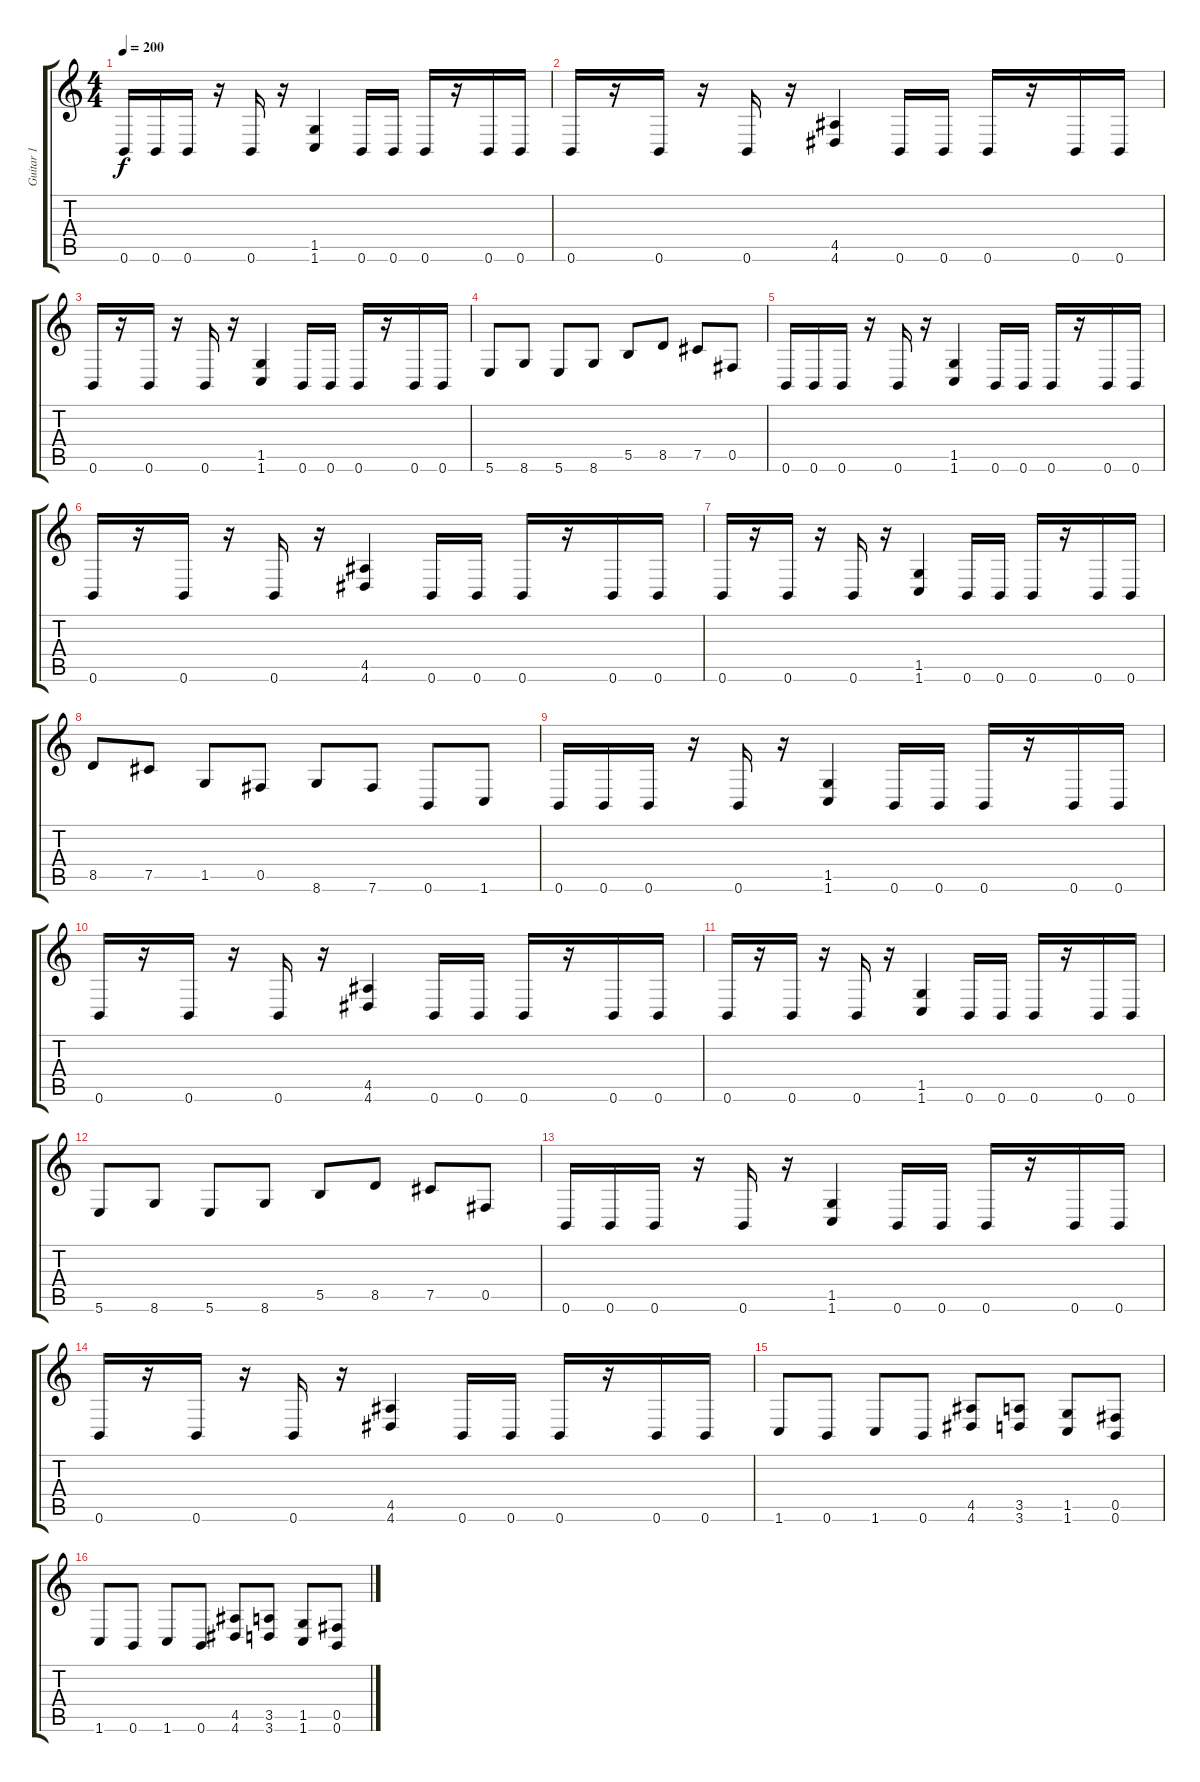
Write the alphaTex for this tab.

\track ("Guitar 1" "Guitar 1") {instrument distortionguitar}
\staff {score tabs}
\tuning (Db4 Ab3 E3 B2 Gb2 B1) {hide}
\ts (4 4)
\tempo 200
\clef g2
\ks c
0.6.16{dy f} 0.6.16 0.6.16 r.16 0.6.16 r.16 (1.5 1.6).4 0.6.16 0.6.16 0.6.16 r.16 0.6.16 0.6.16 |
0.6.16 r.16 0.6.16 r.16 0.6.16 r.16 (4.5 4.6).4 0.6.16 0.6.16 0.6.16 r.16 0.6.16 0.6.16 |
0.6.16 r.16 0.6.16 r.16 0.6.16 r.16 (1.5 1.6).4 0.6.16 0.6.16 0.6.16 r.16 0.6.16 0.6.16 |
5.6.8 8.6.8 5.6.8 8.6.8 5.5.8 8.5.8 7.5.8 0.5.8 |
0.6.16 0.6.16 0.6.16 r.16 0.6.16 r.16 (1.5 1.6).4 0.6.16 0.6.16 0.6.16 r.16 0.6.16 0.6.16 |
0.6.16 r.16 0.6.16 r.16 0.6.16 r.16 (4.5 4.6).4 0.6.16 0.6.16 0.6.16 r.16 0.6.16 0.6.16 |
0.6.16 r.16 0.6.16 r.16 0.6.16 r.16 (1.5 1.6).4 0.6.16 0.6.16 0.6.16 r.16 0.6.16 0.6.16 |
8.5.8 7.5.8 1.5.8 0.5.8 8.6.8 7.6.8 0.6.8 1.6.8 |
0.6.16 0.6.16 0.6.16 r.16 0.6.16 r.16 (1.5 1.6).4 0.6.16 0.6.16 0.6.16 r.16 0.6.16 0.6.16 |
0.6.16 r.16 0.6.16 r.16 0.6.16 r.16 (4.5 4.6).4 0.6.16 0.6.16 0.6.16 r.16 0.6.16 0.6.16 |
0.6.16 r.16 0.6.16 r.16 0.6.16 r.16 (1.5 1.6).4 0.6.16 0.6.16 0.6.16 r.16 0.6.16 0.6.16 |
5.6.8 8.6.8 5.6.8 8.6.8 5.5.8 8.5.8 7.5.8 0.5.8 |
0.6.16 0.6.16 0.6.16 r.16 0.6.16 r.16 (1.5 1.6).4 0.6.16 0.6.16 0.6.16 r.16 0.6.16 0.6.16 |
0.6.16 r.16 0.6.16 r.16 0.6.16 r.16 (4.5 4.6).4 0.6.16 0.6.16 0.6.16 r.16 0.6.16 0.6.16 |
1.6.8 0.6.8 1.6.8 0.6.8 (4.5 4.6).8 (3.5 3.6).8 (1.5 1.6).8 (0.5 0.6).8 |
1.6.8 0.6.8 1.6.8 0.6.8 (4.5 4.6).8 (3.5 3.6).8 (1.5 1.6).8 (0.5 0.6).8
